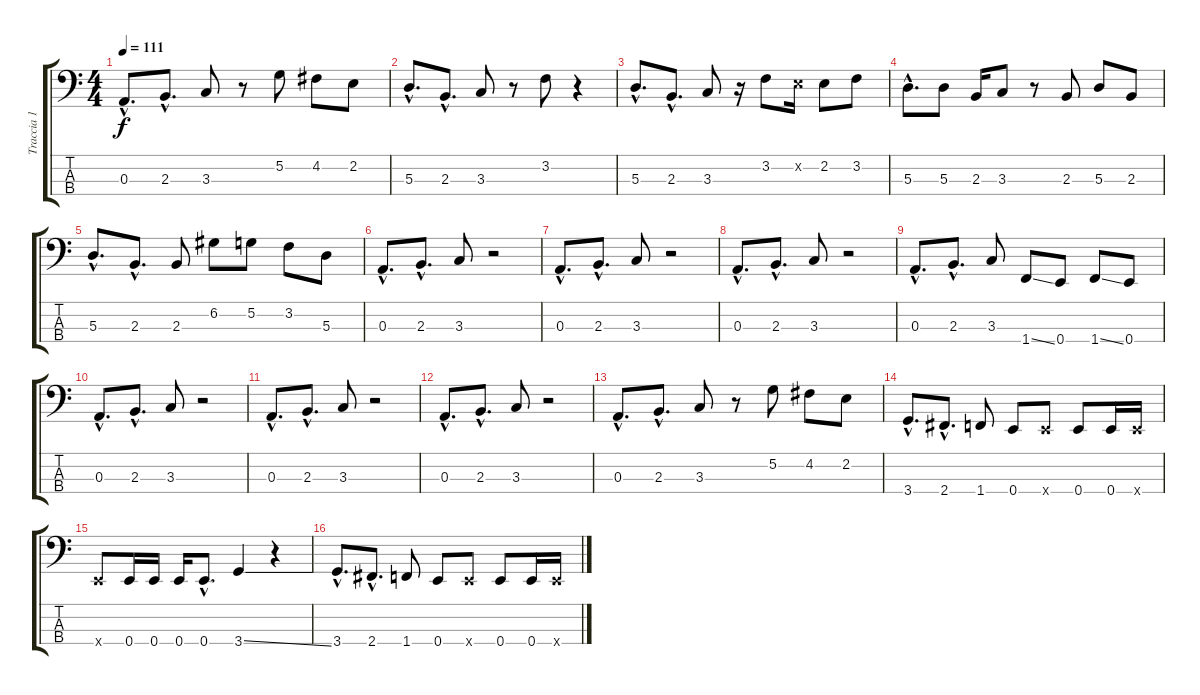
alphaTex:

\track ("Traccia 1" "Traccia 1") {instrument electricbassfinger}
\staff {score tabs}
\tuning (G2 D2 A1 E1) {hide}
\ts (4 4)
\tempo 111
\clef f4
\ks c
0.3{hac}.8{d dy f} 2.3{hac}.8{d} 3.3.8 r.8 5.2.8 4.2.8 2.2.8 |
5.3{hac}.8{d} 2.3{hac}.8{d} 3.3.8 r.8 3.2.8 r.4 |
5.3{hac}.8{d} 2.3{hac}.8{d} 3.3.8 r.16 3.2.8 2.2{x}.16 2.2.8 3.2.8 |
5.3{hac}.8{d} 5.3.8 2.3.16 3.3.8 r.8 2.3.8 5.3.8 2.3.8 |
5.3{hac}.8{d} 2.3{hac}.8{d} 2.3.8 6.2.8 5.2.8 3.2.8 5.3.8 |
0.3{hac}.8{d} 2.3{hac}.8{d} 3.3.8 r.2 |
0.3{hac}.8{d} 2.3{hac}.8{d} 3.3.8 r.2 |
0.3{hac}.8{d} 2.3{hac}.8{d} 3.3.8 r.2 |
0.3{hac}.8{d} 2.3{hac}.8{d} 3.3.8 1.4{ss}.8 0.4.8 1.4{ss}.8 0.4.8 |
0.3{hac}.8{d} 2.3{hac}.8{d} 3.3.8 r.2 |
0.3{hac}.8{d} 2.3{hac}.8{d} 3.3.8 r.2 |
0.3{hac}.8{d} 2.3{hac}.8{d} 3.3.8 r.2 |
0.3{hac}.8{d} 2.3{hac}.8{d} 3.3.8 r.8 5.2.8 4.2.8 2.2.8 |
3.4{hac}.8{d} 2.4{hac}.8{d} 1.4.8 0.4.8 0.4{x}.8 0.4.8 0.4.16 0.4{x}.16 |
0.4{x}.8 0.4.16 0.4.16 0.4.16 0.4{hac}.8{d} 3.4{ss}.4 r.4 |
3.4{hac}.8{d} 2.4{hac}.8{d} 1.4.8 0.4.8 0.4{x}.8 0.4.8 0.4.16 0.4{x}.16
